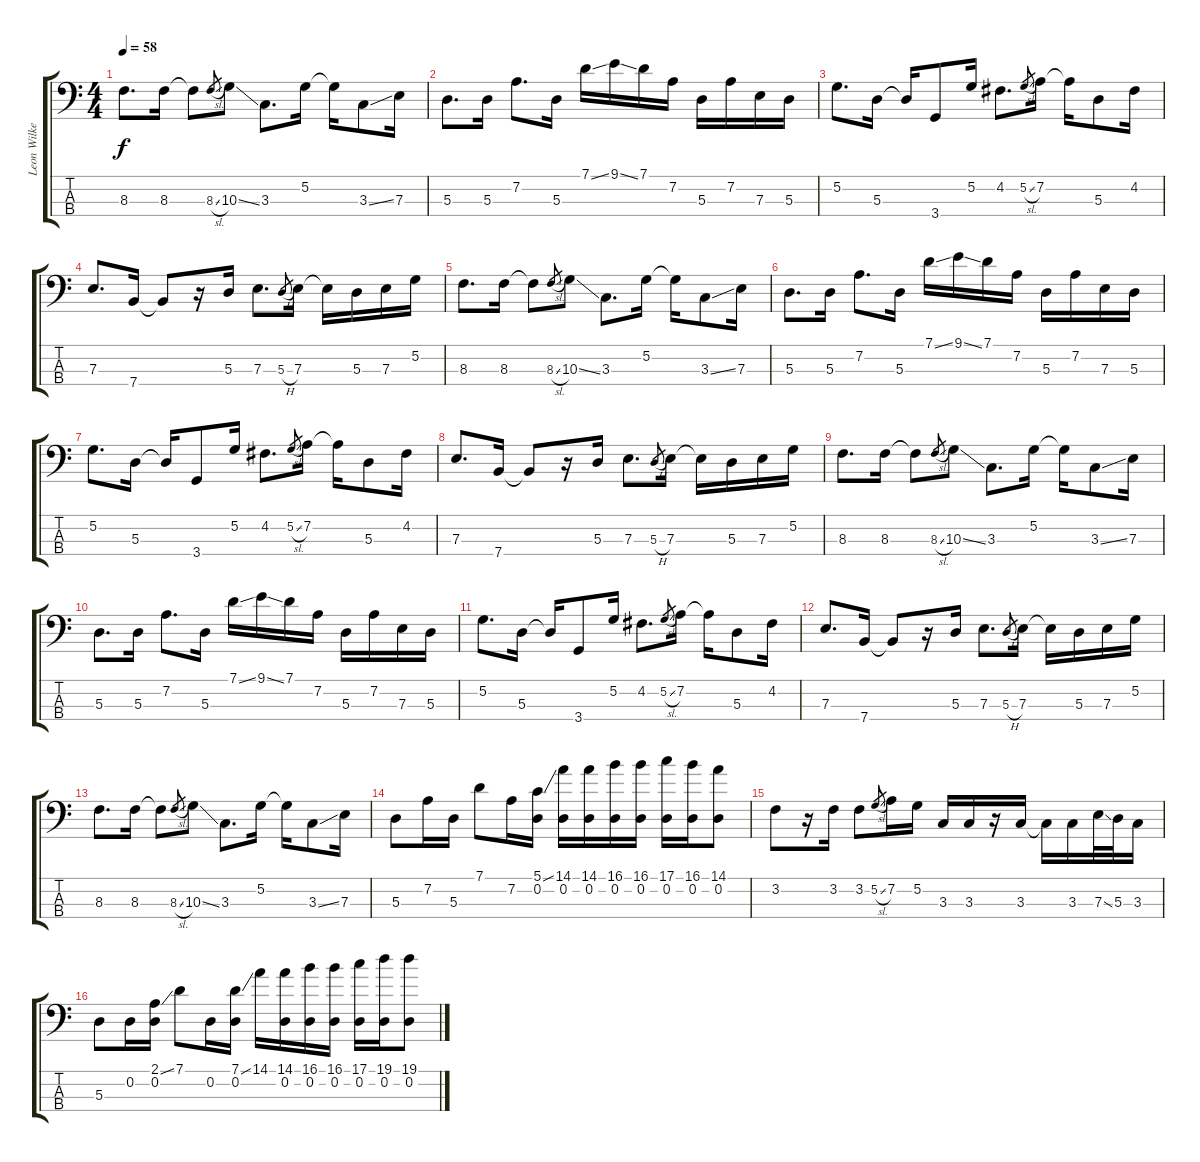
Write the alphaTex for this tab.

\track ("Leon Wilkeson (Bass Guitar)" "Leon Wilke") {instrument electricbassfinger}
\staff {score tabs}
\tuning (G2 D2 A1 E1) {hide}
\ts (4 4)
\tempo 58
\clef f4
\ks c
8.3.8{d dy f} 8.3.16 8.3{t}.8 8.3{sl}.8{gr} 10.3{ss}.8 3.3.8{d} 5.2.16 5.2{t}.16 3.3{ss}.8 7.3.16 |
5.3.8{d} 5.3.16 7.2.8{d} 5.3.16 7.1{ss}.16 9.1{ss}.16 7.1.16 7.2.16 5.3.16 7.2.16 7.3.16 5.3.16 |
5.2.8{d} 5.3.16 5.3{t}.16 3.4.8 5.2.16 4.2.8{d} 5.2{sl}.8{gr} 7.2.16 7.2{t}.16 5.3.8 4.2.16 |
7.3.8{d} 7.4.16 7.4{t}.8 r.16 5.3.16 7.3.8{d} 5.3{h}.8{gr} 7.3.16 7.3{t}.16 5.3.16 7.3.16 5.2.16 |
8.3.8{d} 8.3.16 8.3{t}.8 8.3{sl}.8{gr} 10.3{ss}.8 3.3.8{d} 5.2.16 5.2{t}.16 3.3{ss}.8 7.3.16 |
5.3.8{d} 5.3.16 7.2.8{d} 5.3.16 7.1{ss}.16 9.1{ss}.16 7.1.16 7.2.16 5.3.16 7.2.16 7.3.16 5.3.16 |
5.2.8{d} 5.3.16 5.3{t}.16 3.4.8 5.2.16 4.2.8{d} 5.2{sl}.8{gr} 7.2.16 7.2{t}.16 5.3.8 4.2.16 |
7.3.8{d} 7.4.16 7.4{t}.8 r.16 5.3.16 7.3.8{d} 5.3{h}.8{gr} 7.3.16 7.3{t}.16 5.3.16 7.3.16 5.2.16 |
8.3.8{d} 8.3.16 8.3{t}.8 8.3{sl}.8{gr} 10.3{ss}.8 3.3.8{d} 5.2.16 5.2{t}.16 3.3{ss}.8 7.3.16 |
5.3.8{d} 5.3.16 7.2.8{d} 5.3.16 7.1{ss}.16 9.1{ss}.16 7.1.16 7.2.16 5.3.16 7.2.16 7.3.16 5.3.16 |
5.2.8{d} 5.3.16 5.3{t}.16 3.4.8 5.2.16 4.2.8{d} 5.2{sl}.8{gr} 7.2.16 7.2{t}.16 5.3.8 4.2.16 |
7.3.8{d} 7.4.16 7.4{t}.8 r.16 5.3.16 7.3.8{d} 5.3{h}.8{gr} 7.3.16 7.3{t}.16 5.3.16 7.3.16 5.2.16 |
8.3.8{d} 8.3.16 8.3{t}.8 8.3{sl}.8{gr} 10.3{ss}.8 3.3.8{d} 5.2.16 5.2{t}.16 3.3{ss}.8 7.3.16 |
5.3.8 7.2.16 5.3.16 7.1.8 7.2.16 (5.1{ss} 0.2).16 (14.1 0.2).16 (14.1 0.2).16 (16.1 0.2).16 (16.1 0.2).16 (17.1 0.2).16 (16.1 0.2).16 (14.1 0.2).8 |
3.2.8 r.16 3.2.16 3.2.8 5.2{sl}.8{gr} 7.2.16 5.2.16 3.3.16 3.3.16 r.16 3.3.16 3.3{t}.16 3.3.16 7.3{ss}.32 5.3.32 3.3.16 |
5.3.8 0.2.16 (2.1{ss} 0.2).16 7.1.8 0.2.16 (7.1{ss} 0.2).16 14.1.16 (14.1 0.2).16 (16.1 0.2).16 (16.1 0.2).16 (17.1 0.2).16 (19.1 0.2).16 (19.1 0.2).8
